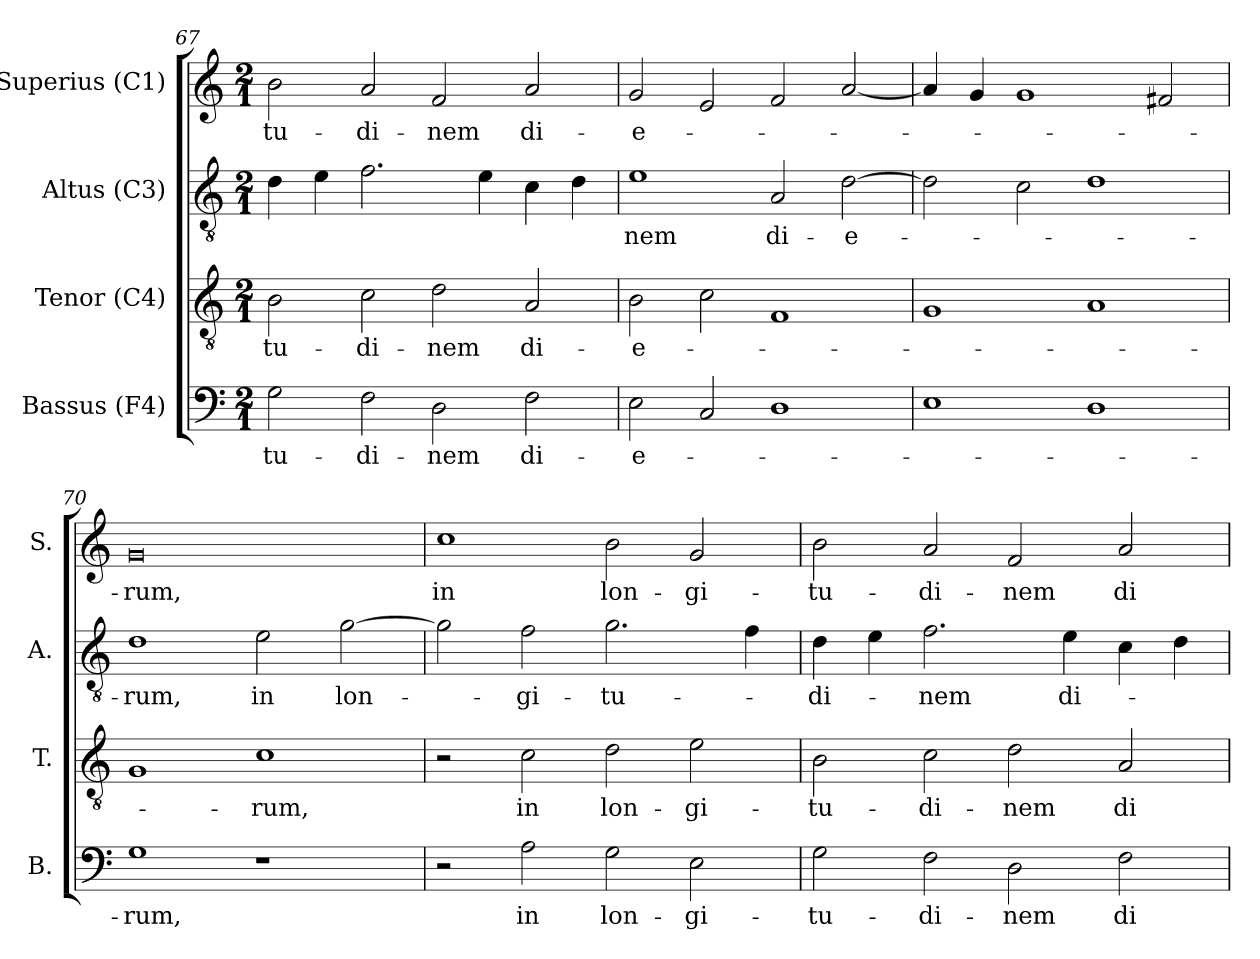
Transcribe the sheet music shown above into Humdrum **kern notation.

**kern	**text	**kern	**text	**kern	**text	**kern	**text
*part4	*part4	*part3	*part3	*part2	*part2	*part1	*part1
*staff4	*staff4	*staff3	*staff3	*staff2	*staff2	*staff1	*staff1
*I"Bassus (F4)	*	*I"Tenor (C4)	*	*I"Altus (C3)	*	*I"Superius (C1)	*
*I'B.	*	*I'T.	*	*I'A.	*	*I'S.	*
*clefF4	*	*clefGv2	*	*clefGv2	*	*clefG2	*
*	*	*ITrd7c12	*	*ITrd7c12	*	*	*
*k[]	*	*k[]	*	*k[]	*	*k[]	*
*C:	*	*C:	*	*C:	*	*C:	*
*M2/1	*	*M2/1	*	*M2/1	*	*M2/1	*
=67	=67	=67	=67	=67	=67	=67	=67
!	!LO:LY:b:color=#000000	!	!	!	!	!	!
!	!	!	!LO:LY:b:color=#000000	!	!	!	!
!	!	!	!	!	!	!	!LO:LY:b:color=#000000
2Gi\	-tu-	2BBi\	-tu-	4Di\	.	2bi\	-tu-
.	.	.	.	4Ei\	.	.	.
!	!LO:LY:b:color=#000000	!	!	!	!	!	!
!	!	!	!LO:LY:b:color=#000000	!	!	!	!
!	!	!	!	!	!	!	!LO:LY:b:color=#000000
2Fi\	-di-	2Ci\	-di-	2.Fi\	.	2ai/	-di-
!	!LO:LY:b:color=#000000	!	!	!	!	!	!
!	!	!	!LO:LY:b:color=#000000	!	!	!	!
!	!	!	!	!	!	!	!LO:LY:b:color=#000000
2Di\	-nem	2Di\	-nem	.	.	2fi/	-nem
.	.	.	.	4Ei\	.	.	.
!	!LO:LY:b:color=#000000	!	!	!	!	!	!
!	!	!	!LO:LY:b:color=#000000	!	!	!	!
!	!	!	!	!	!	!	!LO:LY:b:color=#000000
2Fi\	di-	2AAi/	di-	4Ci\	.	2ai/	di-
.	.	.	.	4Di\	.	.	.
=68	=68	=68	=68	=68	=68	=68	=68
!	!LO:LY:b:color=#000000	!	!	!	!	!	!
!	!	!	!LO:LY:b:color=#000000	!	!	!	!
!	!	!	!	!	!LO:LY:b:color=#000000	!	!
!	!	!	!	!	!	!	!LO:LY:b:color=#000000
2Ei\	-e-	2BBi\	-e-	1Ei	-nem	2gi/	-e-
2Ci/	.	2Ci\	.	.	.	2ei/	.
!	!	!	!	!	!LO:LY:b:color=#000000	!	!
1Di	.	1FFi	.	2AAi/	di-	2fi/	.
!	!	!	!	!	!LO:LY:b:color=#000000	!	!
.	.	.	.	[2Di\	-e-	[2ai/	.
=69	=69	=69	=69	=69	=69	=69	=69
1Ei	.	1GGi	.	2Di\]	.	4ai/]	.
.	.	.	.	.	.	4gi/	.
.	.	.	.	2Ci\	.	1gi	.
1Di	.	1AAi	.	1Di	.	.	.
.	.	.	.	.	.	2f#i/	.
!!LO:PB:g=z
=70	=70	=70	=70	=70	=70	=70	=70
!	!LO:LY:b:color=#000000	!	!	!	!	!	!
!	!	!	!	!	!LO:LY:b:color=#000000	!	!
!	!	!	!	!	!	!	!LO:LY:b:color=#000000
1Gi	-rum,	1GGi	.	1Di	-rum,	0gi	-rum,
!	!	!	!LO:LY:b:color=#000000	!	!	!	!
!	!	!	!	!	!LO:LY:b:color=#000000	!	!
1r	.	1Ci	-rum,	2Ei\	in	.	.
!	!	!	!	!	!LO:LY:b:color=#000000	!	!
.	.	.	.	[2Gi\	lon-	.	.
=71	=71	=71	=71	=71	=71	=71	=71
!	!	!	!	!	!	!	!LO:LY:b:color=#000000
2r	.	2r	.	2Gi\]	.	1cci	in
!	!LO:LY:b:color=#000000	!	!	!	!	!	!
!	!	!	!LO:LY:b:color=#000000	!	!	!	!
!	!	!	!	!	!LO:LY:b:color=#000000	!	!
2Ai\	in	2Ci\	in	2Fi\	-gi-	.	.
!	!LO:LY:b:color=#000000	!	!	!	!	!	!
!	!	!	!LO:LY:b:color=#000000	!	!	!	!
!	!	!	!	!	!LO:LY:b:color=#000000	!	!
!	!	!	!	!	!	!	!LO:LY:b:color=#000000
2Gi\	lon-	2Di\	lon-	2.Gi\	-tu-	2bi\	lon-
!	!LO:LY:b:color=#000000	!	!	!	!	!	!
!	!	!	!LO:LY:b:color=#000000	!	!	!	!
!	!	!	!	!	!	!	!LO:LY:b:color=#000000
2Ei\	-gi-	2Ei\	-gi-	.	.	2gi/	-gi-
.	.	.	.	4Fi\	.	.	.
=72	=72	=72	=72	=72	=72	=72	=72
!	!LO:LY:b:color=#000000	!	!	!	!	!	!
!	!	!	!LO:LY:b:color=#000000	!	!	!	!
!	!	!	!	!	!LO:LY:b:color=#000000	!	!
!	!	!	!	!	!	!	!LO:LY:b:color=#000000
2Gi\	-tu-	2BBi\	-tu-	4Di\	-di-	2bi\	-tu-
.	.	.	.	4Ei\	.	.	.
!	!LO:LY:b:color=#000000	!	!	!	!	!	!
!	!	!	!LO:LY:b:color=#000000	!	!	!	!
!	!	!	!	!	!LO:LY:b:color=#000000	!	!
!	!	!	!	!	!	!	!LO:LY:b:color=#000000
2Fi\	-di-	2Ci\	-di-	2.Fi\	-nem	2ai/	-di-
!	!LO:LY:b:color=#000000	!	!	!	!	!	!
!	!	!	!LO:LY:b:color=#000000	!	!	!	!
!	!	!	!	!	!	!	!LO:LY:b:color=#000000
2Di\	-nem	2Di\	-nem	.	.	2fi/	-nem
!	!	!	!	!	!LO:LY:b:color=#000000	!	!
.	.	.	.	4Ei\	di-	.	.
!	!LO:LY:b:color=#000000	!	!	!	!	!	!
!	!	!	!LO:LY:b:color=#000000	!	!	!	!
!	!	!	!	!	!	!	!LO:LY:b:color=#000000
2Fi\	di-	2AAi/	di-	4Ci\	.	2ai/	di-
.	.	.	.	4Di\	.	.	.
=	=	=	=	=	=	=	=
*-	*-	*-	*-	*-	*-	*-	*-
